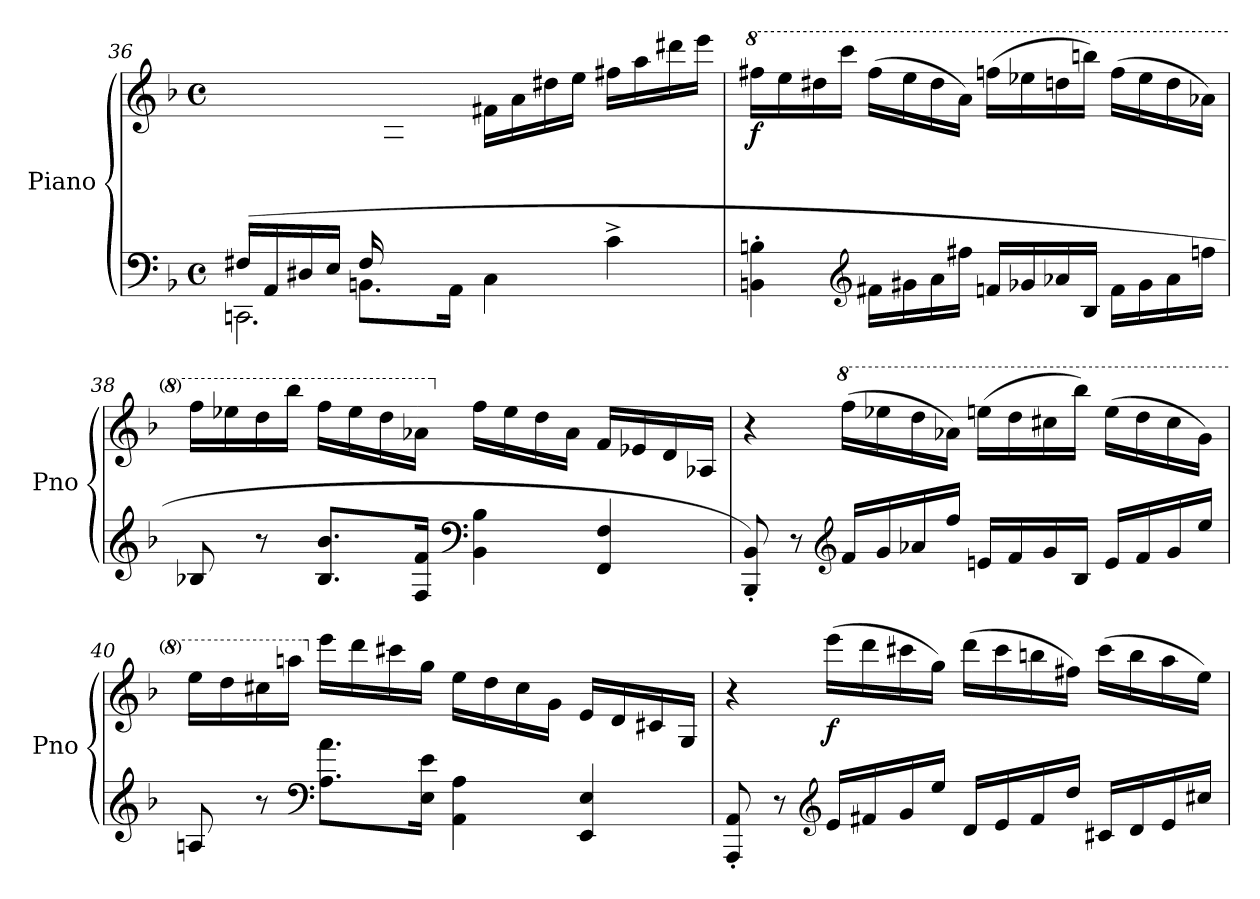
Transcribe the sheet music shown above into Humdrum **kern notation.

**kern	**kern	**dynam
*part1	*part1	*part1
*staff2	*staff1	*staff1/2
*I"Piano	*	*
*I'Pno	*	*
!!LO:LB:g=z
*clefF4	*clefG2	*
*k[b-]	*k[b-]	*
*M4/4	*M4/4	*
*met(c)	*met(c)	*
=36	=36	=36
*^	*	*
*	*^	*	*
(16F#X/LL	4ryy	2.CCn\	4ryy	.
16AA/	.	.	.	.
16D#X/	.	.	.	.
16E/JJ	.	.	.	.
!	!	!	!	!LO:DY:b
16F#/LL	8.BBn\L	.	16ryy	other-dynamics
2ryy	.	.	16A\	.
.	.	.	16d#X\	.
.	16AA\Jk	.	16e\JJ	.
.	4C\	.	16f#X\LL	.
.	.	.	16a\	.
.	.	.	16dd#X\	.
.	.	.	16ee\JJ	.
.	4c^\	4ryy	16ff#X\LL	.
8.ryy	.	.	16aa\	.
.	.	.	16ddd#X\	.
.	.	.	16eee\JJ	.
*v	*v	*v	*	*
=37	=37	=37
*	*8va	*
!	!	!LO:DY:b
4BBn\' 4Bn\'	16fff#X\LL	f
.	16eee\	.
.	16ddd#X\	.
.	16cccc\JJ)	.
*clefG2	*	*
16f#X\LL	(16fff#\LL	.
16g#X\	16eee\	.
16a\	16ddd#\	.
16ff#X\JJ	16aa\JJ)	.
16fn/LL	(16fffn\LL	.
16g-X/	16eee-X\	.
16a-X/	16dddn\	.
16B/JJ	16bbbn\JJ)	.
16f\LL	(16fff\LL	.
16g-\	16eee-\	.
16a-\	16ddd\	.
16ffn\JJ	16aa-X\JJ)	.
!!LO:PB:g=z
=38	=38	=38
8B-X/	(16fff\LL	.
.	16eee-X\	.
8r	16ddd\	.
.	16bbb-\JJ	.
!	!	!LO:DY:b=2
8.B-/ 8.b-/L	16fff\LL	other-dynamics
.	16eee-\	.
.	16ddd\	.
16F/ 16f/Jk	16aa-X\JJ	.
*clefF4	*	*
*	*X8va	*
4BB-\ 4B-\	16ff\LL	.
.	16ee-\	.
.	16dd\	.
.	16a-\JJ	.
4FF/ 4F/	16f/LL	.
.	16e-X/	.
.	16d/	.
.	16A-X/JJ	.
!!LO:LB:g=z
=39	=39	=39
8BBB-/' 8BB-/')	4r	.
8r	.	.
*clefG2	*	*
*	*8va	*
16f/LL	(16fff\LL	.
16g/	16eee-X\	.
16a-X/	16ddd\	.
16ff/JJ	16aa-X\JJ)	.
16en/LL	(16eeen\LL	.
16f/	16ddd\	.
16g/	16ccc#X\	.
16B-/JJ	16bbb-\JJ)	.
16e/LL	(16eee\LL	.
16f/	16ddd\	.
16g/	16ccc#\	.
16ee/JJ	16gg\JJ)	.
=40	=40	=40
8An/	(16eee\LL	.
.	16ddd\	.
8r	16ccc#X\	.
.	16aaan\JJ	.
*clefF4	*	*
*	*X8va	*
!	!	!LO:DY:b=2
8.A\ 8.a\L	16eee\LL	other-dynamics
.	16ddd\	.
.	16ccc#X\	.
16E\ 16e\Jk	16gg\JJ	.
4AA\ 4A\	16ee\LL	.
.	16dd\	.
.	16cc#\	.
.	16g\JJ	.
4EE/ 4E/	16e/LL	.
.	16d/	.
.	16c#X/	.
.	16G/JJ	.
!!LO:LB:g=z
=41	=41	=41
8AAA/' 8AA/')	4r	.
8r	.	.
*clefG2	*	*
!	!	!LO:DY:b
16e/LL	(16eee\LL	f
16f#X/	16ddd\	.
16g/	16ccc#X\	.
16ee/JJ	16gg\JJ)	.
16d/LL	(16ddd\LL	.
16e/	16ccc#\	.
16f#/	16bbn\	.
16dd/JJ	16ff#X\JJ)	.
!	!	!LO:DY:b
16c#X/LL	(16ccc#\LL	other-dynamics
16d/	16bb\	.
16e/	16aa\	.
16cc#X/JJ	16ee\JJ)	.
=	=	=
*-	*-	*-
